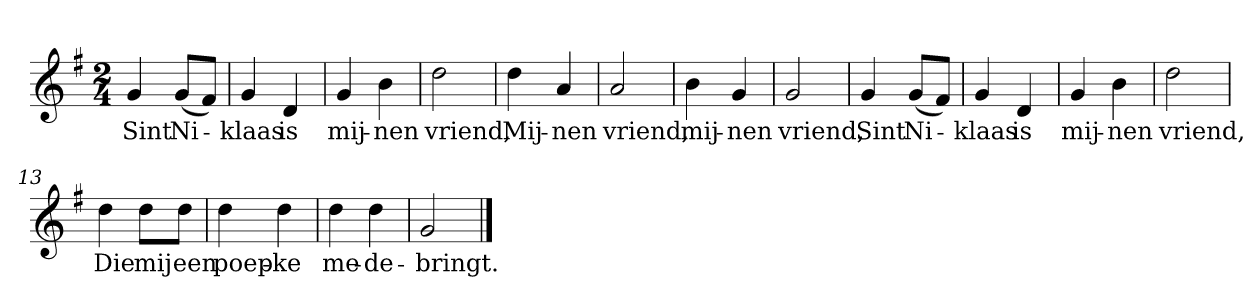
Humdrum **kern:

**kern	**text
*part1	*part1
*staff1	*staff1
*clefG2	*
*k[f#]	*
*G:	*
*M2/4	*
*MM120	*
=1	=1
4g	Sint
(8g/L	Ni-
8f#/J)	.
=2	=2
4g	-klaas
4d	is
=3	=3
4g	mij-
4b	-nen
=4	=4
2dd	vriend,
=5	=5
4dd	Mij-
4a	-nen
=6	=6
2a	vriend,
=7	=7
4b	mij-
4g	-nen
=8	=8
2g	vriend,
=9	=9
4g	Sint
(8g/L	Ni-
8f#/J)	.
=10	=10
4g	-klaas
4d	is
=11	=11
4g	mij-
4b	-nen
=12	=12
2dd	vriend,
=13	=13
4dd	Die
8dd\L	mij
8dd\J	een
=14	=14
4dd	poep-
4dd	-ke
=15	=15
4dd	me-
4dd	-de-
=16	=16
2g	-bringt.
==	==
*-	*-
